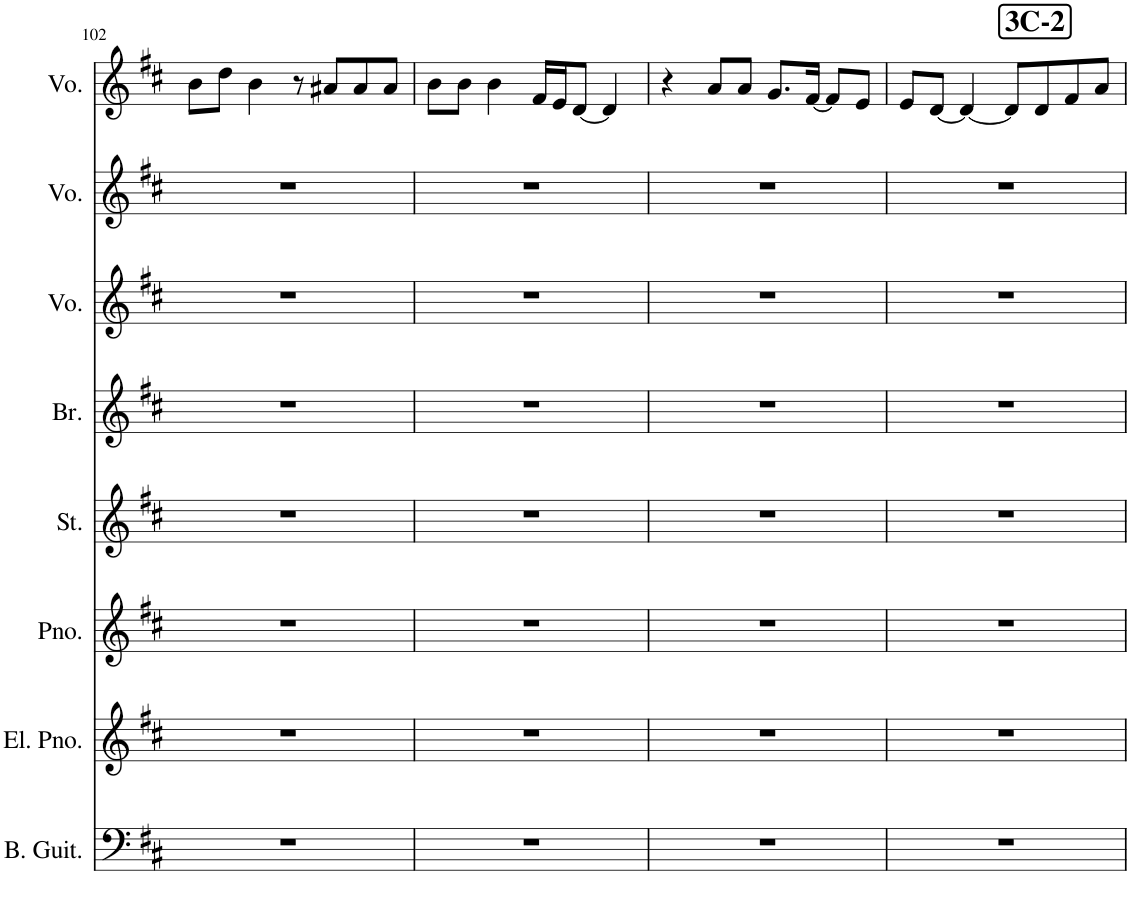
**kern	**kern	**kern	**kern	**kern	**kern	**kern	**kern
*part8	*part7	*part6	*part5	*part4	*part3	*part2	*part1
*staff8	*staff7	*staff6	*staff5	*staff4	*staff3	*staff2	*staff1
*I"ベース	*I"エレクトリックピアノ	*I"ピアノ	*I"ストリングス	*I"金管楽器	*I"ボーカル	*I"ボーカル	*I"ボーカル
!!LO:PB:g=z
*clefF4	*clefG2	*clefG2	*clefG2	*clefG2	*clefG2	*clefG2	*clefG2
*Trd7c12	*	*	*	*	*Trd5c9	*Trd5c9	*Trd5c9
*k[f#c#]	*k[f#c#]	*k[f#c#]	*k[f#c#]	*k[f#c#]	*k[f#c#]	*k[f#c#]	*k[f#c#]
*M4/4	*M4/4	*M4/4	*M4/4	*M4/4	*M4/4	*M4/4	*M4/4
=102	=102	=102	=102	=102	=102	=102	=102
1r	1r	1r	1r	1r	1r	1r	8b\L
.	.	.	.	.	.	.	8dd\J
.	.	.	.	.	.	.	4b\
.	.	.	.	.	.	.	8r
.	.	.	.	.	.	.	8a#X/L
.	.	.	.	.	.	.	8a#/
.	.	.	.	.	.	.	8a#/J
=103	=103	=103	=103	=103	=103	=103	=103
1r	1r	1r	1r	1r	1r	1r	8b\L
.	.	.	.	.	.	.	8b\J
.	.	.	.	.	.	.	4b\
.	.	.	.	.	.	.	16f#/LL
.	.	.	.	.	.	.	16e/J
.	.	.	.	.	.	.	[8d/J
.	.	.	.	.	.	.	4d/]
=104	=104	=104	=104	=104	=104	=104	=104
1r	1r	1r	1r	1r	1r	1r	4r
.	.	.	.	.	.	.	8a/L
.	.	.	.	.	.	.	8a/J
.	.	.	.	.	.	.	8.g/L
.	.	.	.	.	.	.	[16f#/Jk
.	.	.	.	.	.	.	8f#/L]
.	.	.	.	.	.	.	8e/J
!!LO:REH:place=s1:a:B:cj:fs=14:t=3C-2:qo=2.5
=105	=105	=105	=105	=105	=105	=105	=105
1r	1r	1r	1r	1r	1r	1r	8e/L
.	.	.	.	.	.	.	[8d/J
.	.	.	.	.	.	.	4d/_
.	.	.	.	.	.	.	8d/L]
.	.	.	.	.	.	.	8d/
.	.	.	.	.	.	.	8f#/
.	.	.	.	.	.	.	8a/J
=	=	=	=	=	=	=	=
*-	*-	*-	*-	*-	*-	*-	*-
